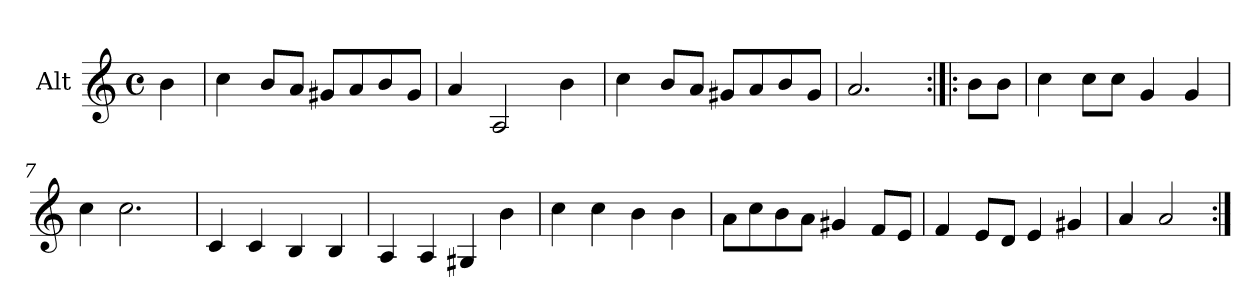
**kern
*part1
*staff1
*I"Alt
*I'A.
*clefG2
*k[]
*M4/4
*met(c)
=
4b\
=1
4cc\
8b/L
8a/J
8g#X/L
8a/
8b/
8g#/J
=2
4a/
2A/
4b\
=3
4cc\
8b/L
8a/J
8g#X/L
8a/
8b/
8g#/J
=4
2.a/
=5:|!|:
8b\L
8b\J
=6
4cc\
8cc\L
8cc\J
4g/
4g/
=7
4cc\
2.cc\
=8
4c/
4c/
4B/
4B/
!!LO:LB:g=z
=9
4A/
4A/
4G#X/
4b\
=10
4cc\
4cc\
4b\
4b\
=11
8a\L
8cc\
8b\
8a\J
4g#X/
8f/L
8e/J
=12
4f/
8e/L
8d/J
4e/
4g#X/
=13
4a/
2a/
=:|!
*-
